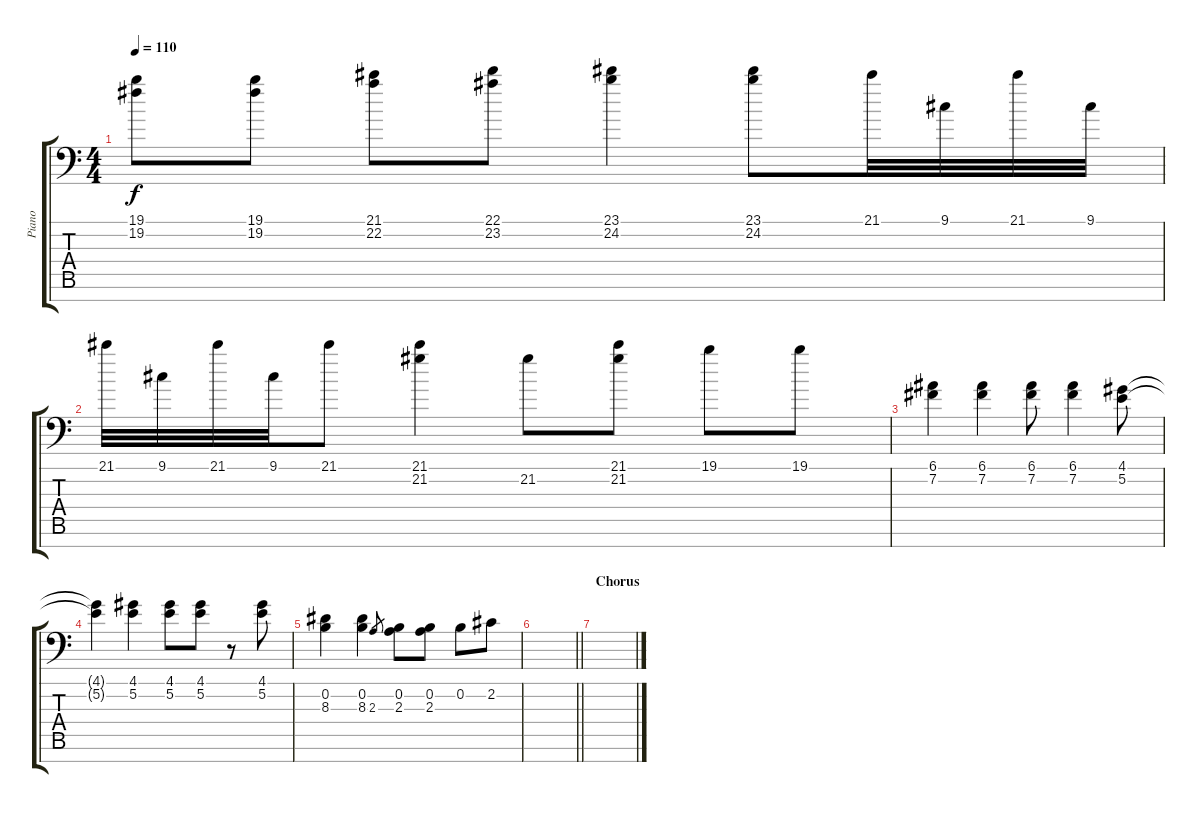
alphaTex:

\track ("Piano" "Piano") {instrument acousticgrandpiano}
\staff {score tabs}
\tuning (E4 B3 G3 D3 A2 E2 C-1) {hide}
\ts (4 4)
\tempo 110
\clef f4
\ks c
(19.1 19.2).8{dy f} (19.1 19.2).8 (21.1 22.2).8 (22.1 23.2).8 (23.1 24.2).4 (23.1 24.2).8 21.1.32 9.1.32 21.1.32 9.1.32 |
21.1.32 9.1.32 21.1.32 9.1.32 21.1.8 (21.1 21.2).4 21.2.8 (21.1 21.2).8 19.1.8 19.1.8 |
(6.1 7.2).4 (6.1 7.2).4 (6.1 7.2).8 (6.1 7.2).4 (4.1 5.2).8 |
(4.1{t} 5.2{t}).4 (4.1 5.2).4 (4.1 5.2).8 (4.1 5.2).8 r.8 (4.1 5.2).8 |
(0.2 8.3).4 (0.2 8.3).4 2.3.8{gr} (0.2 2.3).8 (0.2 2.3).8 0.2.8 2.2.8 |
\barLineRight lightlight
|
\section ("" "Chorus")
